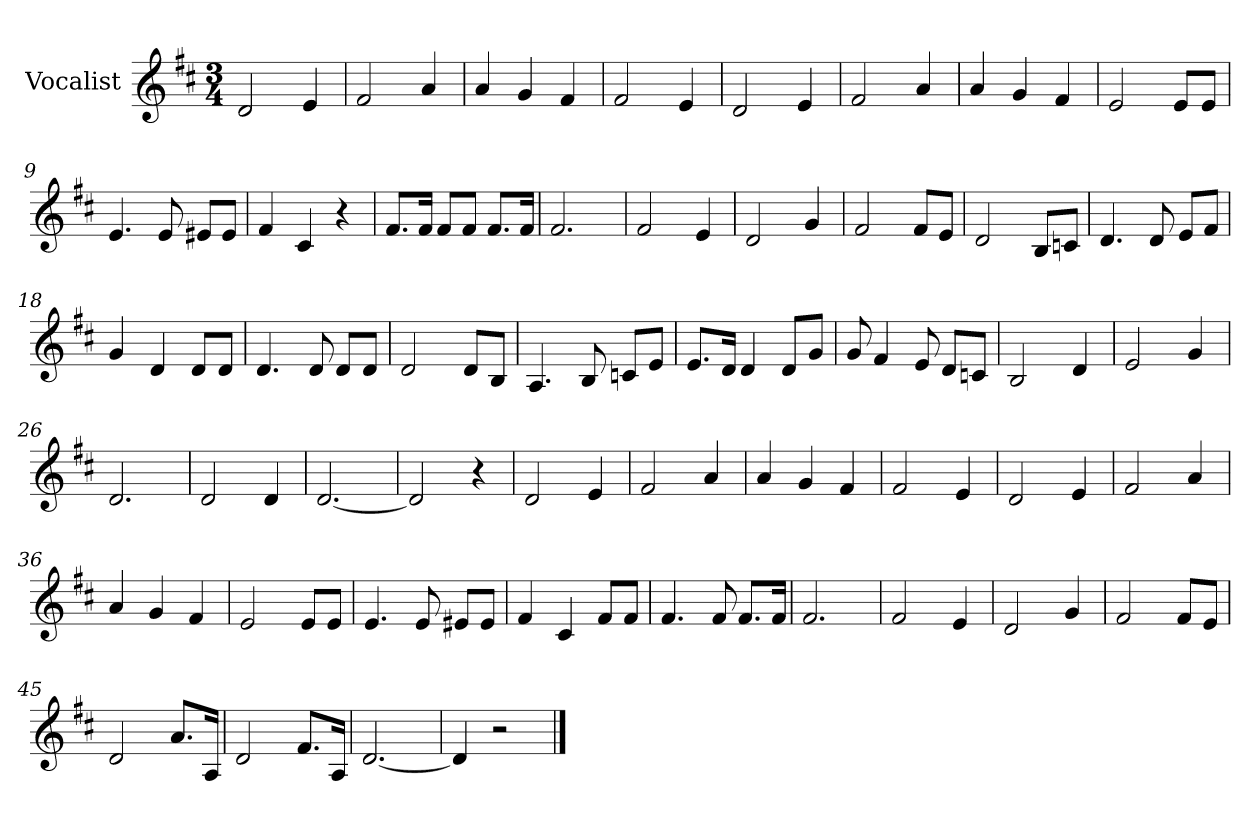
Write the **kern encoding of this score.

**kern
*part1
*staff1
*I"Vocalist
*k[f#c#]
*D:
*M3/4
=1
2d
4e
=2
2f#
4a
=3
4a
4g
4f#
=4
2f#
4e
=5
2d
4e
=6
2f#
4a
=7
4a
4g
4f#
=8
2e
8eL
8eJ
=9
4.e
8e
8e#XL
8e#J
=10
4f#
4c#
4r
=11
8.f#L
16f#Jk
8f#L
8f#J
8.f#L
16f#Jk
=12
2.f#
=13
2f#
4e
=14
2d
4g
=15
2f#
8f#L
8eJ
=16
2d
8BL
8cnJ
=17
4.d
8d
8eL
8f#J
=18
4g
4d
8dL
8dJ
=19
4.d
8d
8dL
8dJ
=20
2d
8dL
8BJ
=21
4.A
8B
8cnL
8eJ
=22
8.eL
16dJk
4d
8dL
8gJ
=23
8g
4f#
8e
8dL
8cnJ
=24
2B
4d
=25
2e
4g
=26
2.d
=27
2d
4d
=28
[2.d
=29
2d]
4r
=30
2d
4e
=31
2f#
4a
=32
4a
4g
4f#
=33
2f#
4e
=34
2d
4e
=35
2f#
4a
=36
4a
4g
4f#
=37
2e
8eL
8eJ
=38
4.e
8e
8e#XL
8e#J
=39
4f#
4c#
8f#L
8f#J
=40
4.f#
8f#
8.f#L
16f#Jk
=41
2.f#
=42
2f#
4e
=43
2d
4g
=44
2f#
8f#L
8eJ
=45
2d
8.aL
16AJk
=46
2d
8.f#L
16AJk
=47
[2.d
=48
4d]
2r
==
*-
